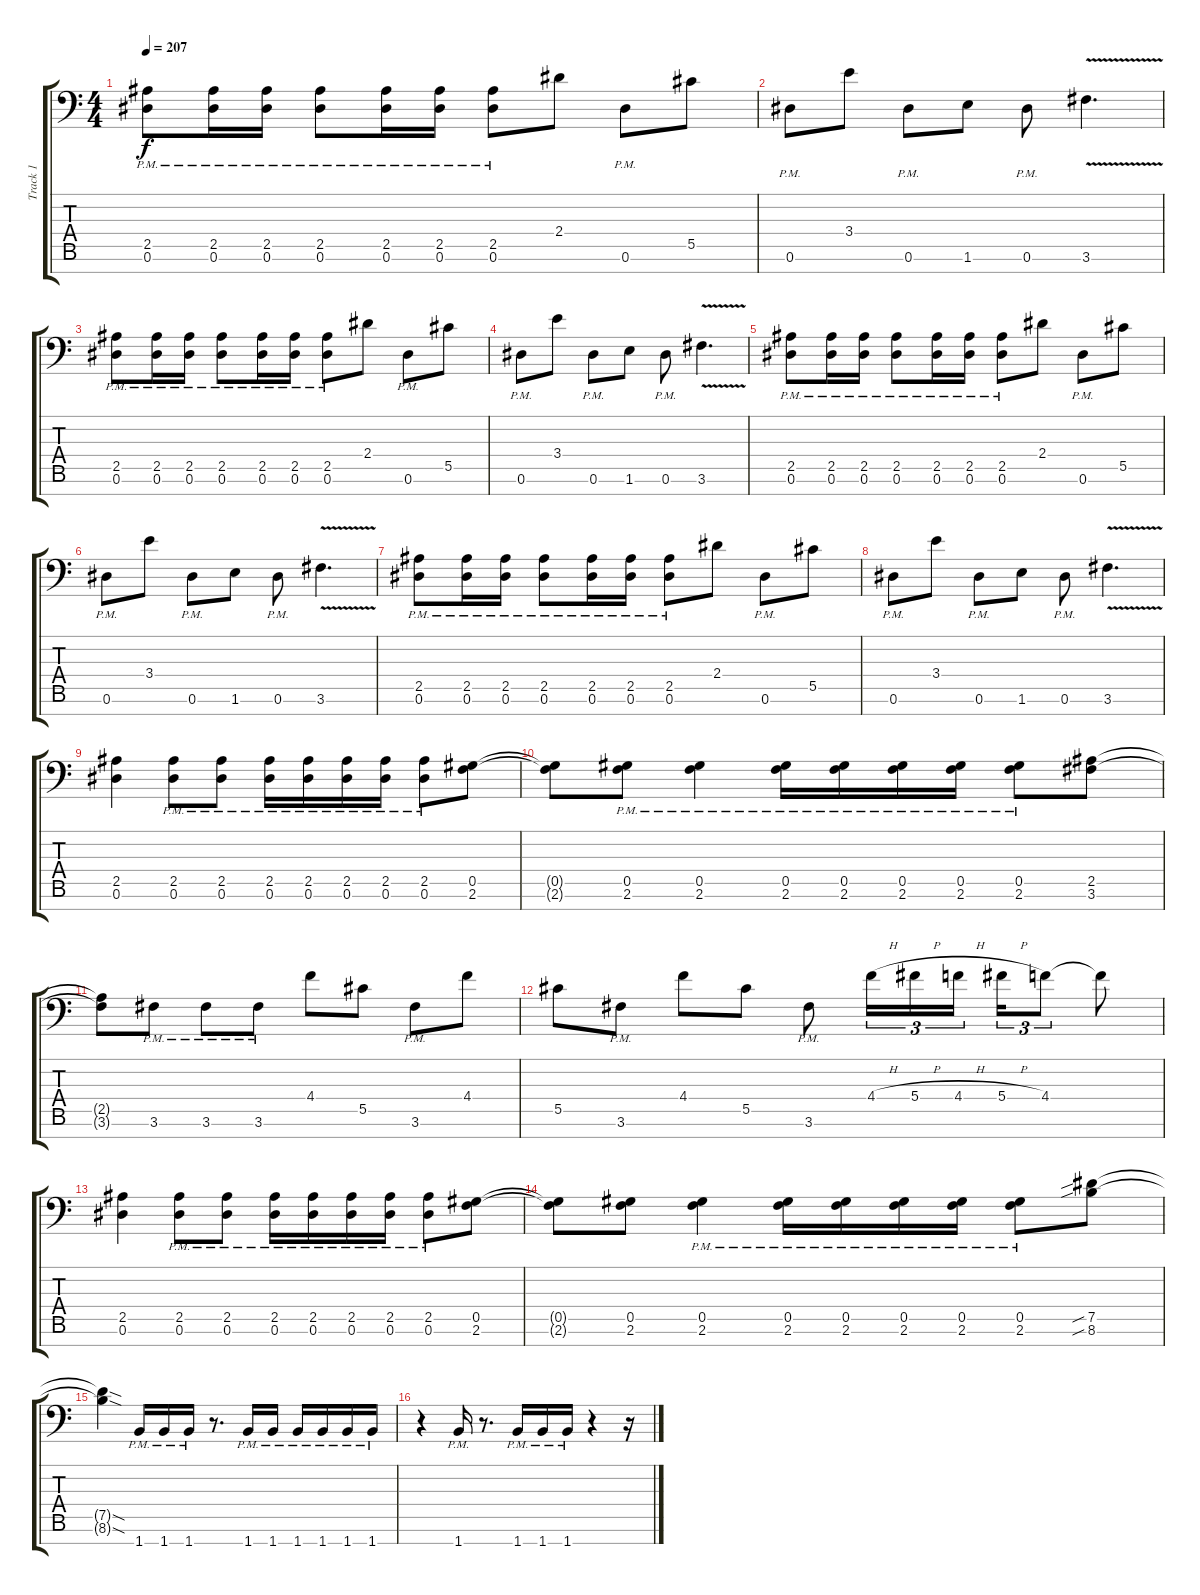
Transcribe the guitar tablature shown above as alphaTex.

\track ("Track 1" "Track 1") {instrument overdrivenguitar}
\staff {score tabs}
\tuning (Eb4 Bb3 Gb3 Db3 Ab2 Eb2 Bb1) {hide}
\ts (4 4)
\tempo 207
\clef f4
\ks c
(2.5{pm} 0.6{pm}).8{dy f} (2.5{pm} 0.6{pm}).16 (2.5{pm} 0.6{pm}).16 (2.5{pm} 0.6{pm}).8 (2.5{pm} 0.6{pm}).16 (2.5{pm} 0.6{pm}).16 (2.5{pm} 0.6{pm}).8 2.4.8 0.6{pm}.8 5.5.8 |
0.6{pm}.8 3.4.8 0.6{pm}.8 1.6.8 0.6{pm}.8 3.6{v}.4{d} |
(2.5{pm} 0.6{pm}).8 (2.5{pm} 0.6{pm}).16 (2.5{pm} 0.6{pm}).16 (2.5{pm} 0.6{pm}).8 (2.5{pm} 0.6{pm}).16 (2.5{pm} 0.6{pm}).16 (2.5{pm} 0.6{pm}).8 2.4.8 0.6{pm}.8 5.5.8 |
0.6{pm}.8 3.4.8 0.6{pm}.8 1.6.8 0.6{pm}.8 3.6{v}.4{d} |
(2.5{pm} 0.6{pm}).8 (2.5{pm} 0.6{pm}).16 (2.5{pm} 0.6{pm}).16 (2.5{pm} 0.6{pm}).8 (2.5{pm} 0.6{pm}).16 (2.5{pm} 0.6{pm}).16 (2.5{pm} 0.6{pm}).8 2.4.8 0.6{pm}.8 5.5.8 |
0.6{pm}.8 3.4.8 0.6{pm}.8 1.6.8 0.6{pm}.8 3.6{v}.4{d} |
(2.5{pm} 0.6{pm}).8 (2.5{pm} 0.6{pm}).16 (2.5{pm} 0.6{pm}).16 (2.5{pm} 0.6{pm}).8 (2.5{pm} 0.6{pm}).16 (2.5{pm} 0.6{pm}).16 (2.5{pm} 0.6{pm}).8 2.4.8 0.6{pm}.8 5.5.8 |
0.6{pm}.8 3.4.8 0.6{pm}.8 1.6.8 0.6{pm}.8 3.6{v}.4{d} |
(2.5 0.6).4 (2.5{pm} 0.6{pm}).8 (2.5{pm} 0.6{pm}).8 (2.5{pm} 0.6{pm}).16 (2.5{pm} 0.6{pm}).16 (2.5{pm} 0.6{pm}).16 (2.5{pm} 0.6{pm}).16 (2.5{pm} 0.6{pm}).8 (0.5 2.6).8 |
(0.5{t} 2.6{t}).8 (0.5{pm} 2.6{pm}).8 (0.5{pm} 2.6{pm}).4 (0.5{pm} 2.6{pm}).16 (0.5{pm} 2.6{pm}).16 (0.5{pm} 2.6{pm}).16 (0.5{pm} 2.6{pm}).16 (0.5{pm} 2.6{pm}).8 (2.5 3.6).8 |
(2.5{t} 3.6{t}).8 3.6{pm}.8 3.6{pm}.8 3.6{pm}.8 4.4.8 5.5.8 3.6{pm}.8 4.4.8 |
5.5.8 3.6{pm}.8 4.4.8 5.5.8 3.6{pm}.8 4.4{h}.16{tu (3 2)} 5.4{h}.16{tu (3 2)} 4.4{h}.16{tu (3 2)} 5.4{h}.16{tu (3 2)} 4.4.8{tu (3 2)} 4.4{t}.8 |
(2.5 0.6).4 (2.5{pm} 0.6{pm}).8 (2.5{pm} 0.6{pm}).8 (2.5{pm} 0.6{pm}).16 (2.5{pm} 0.6{pm}).16 (2.5{pm} 0.6{pm}).16 (2.5{pm} 0.6{pm}).16 (2.5{pm} 0.6{pm}).8 (0.5 2.6).8 |
(0.5{t} 2.6{t}).8 (0.5 2.6).8 (0.5{pm} 2.6{pm}).4 (0.5{pm} 2.6{pm}).16 (0.5{pm} 2.6{pm}).16 (0.5{pm} 2.6{pm}).16 (0.5{pm} 2.6{pm}).16 (0.5{pm} 2.6{pm}).8 (7.5{sib} 8.6{sib}).8 |
(7.5{sod t} 8.6{sod t}).4 1.7{pm}.16 1.7{pm}.16 1.7{pm}.16 r.8{d} 1.7{pm}.16 1.7{pm}.16 1.7{pm}.16 1.7{pm}.16 1.7{pm}.16 1.7{pm}.16 |
r.4 1.7{pm}.16 r.8{d} 1.7{pm}.16 1.7{pm}.16 1.7{pm}.16 r.4 r.16
